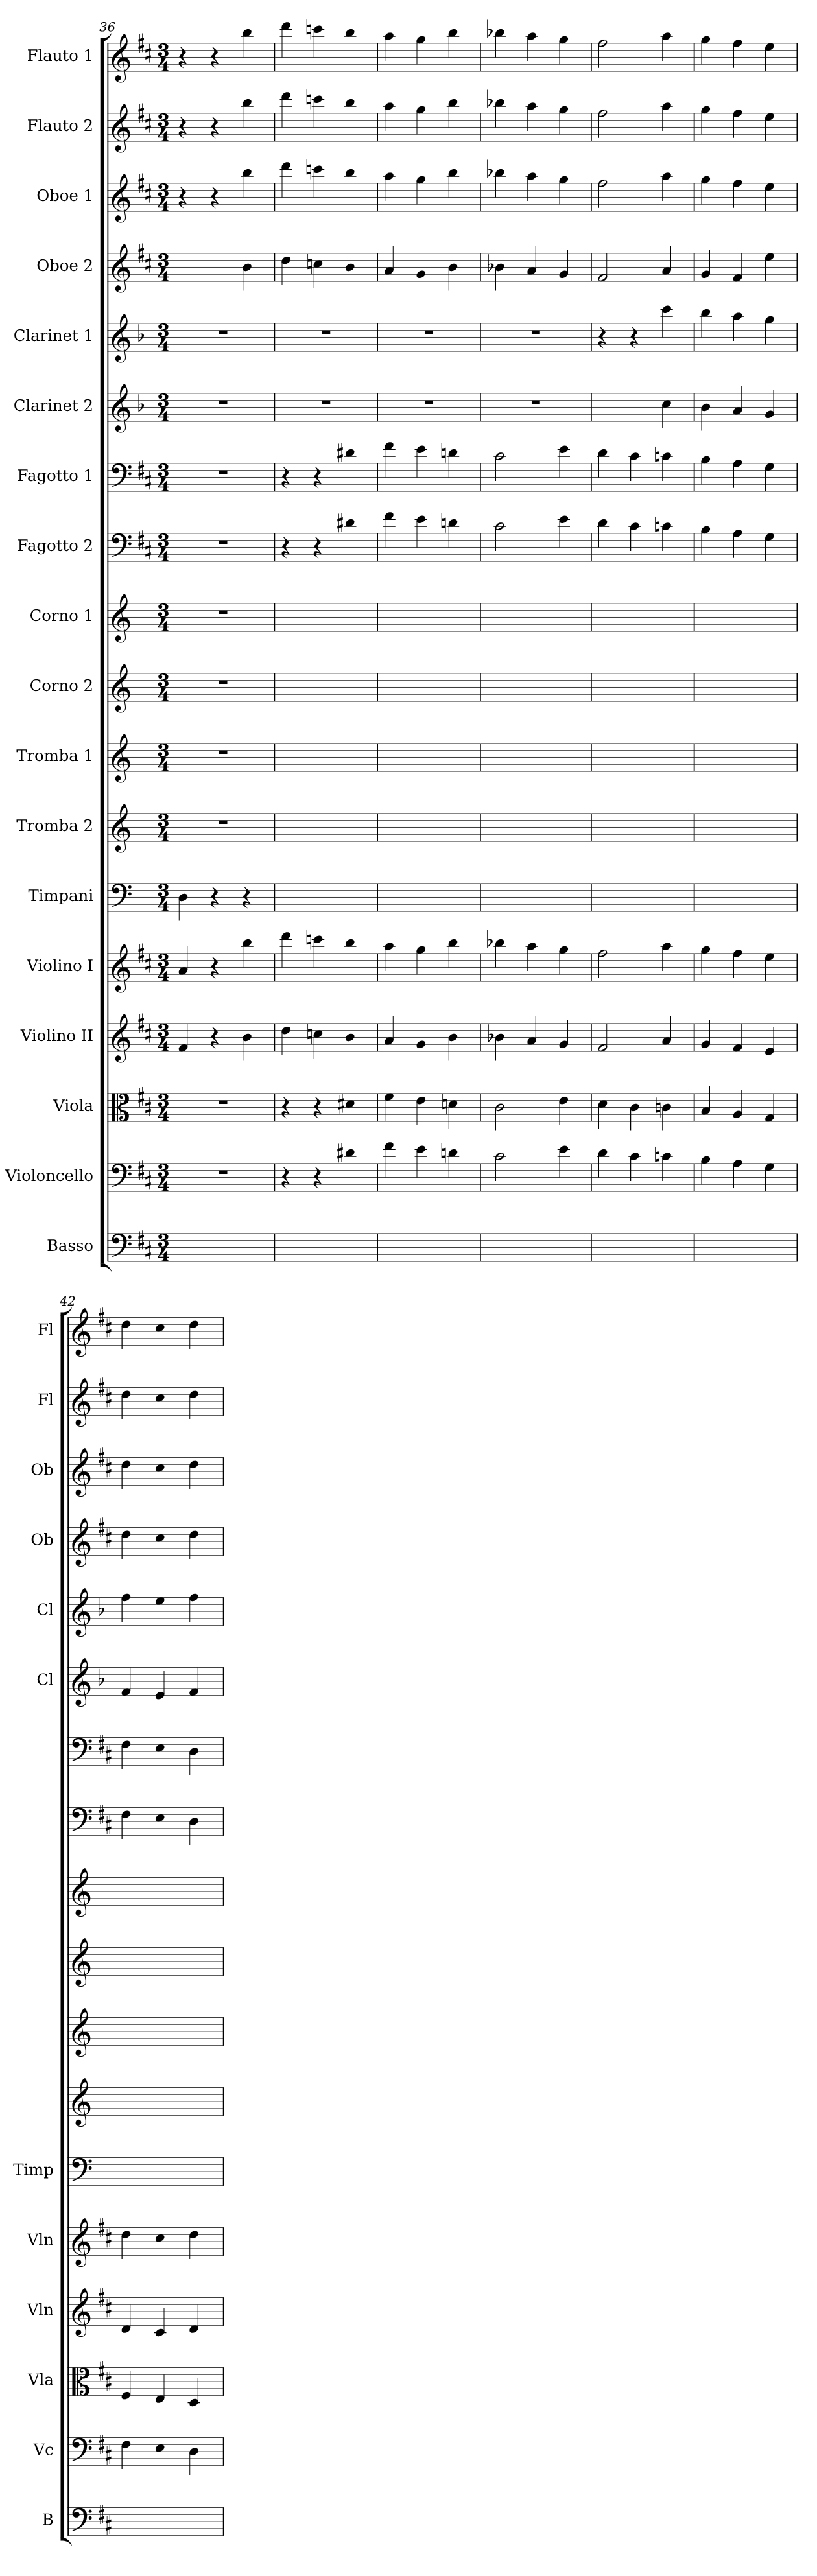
**kern	**kern	**kern	**kern	**kern	**kern	**kern	**kern	**kern	**kern	**kern	**kern	**kern	**kern	**kern	**kern	**kern	**kern
*part18	*part17	*part16	*part15	*part14	*part13	*part12	*part11	*part10	*part9	*part8	*part7	*part6	*part5	*part4	*part3	*part2	*part1
*staff18	*staff17	*staff16	*staff15	*staff14	*staff13	*staff12	*staff11	*staff10	*staff9	*staff8	*staff7	*staff6	*staff5	*staff4	*staff3	*staff2	*staff1
*I"Basso	*I"Violoncello	*I"Viola	*I"Violino II	*I"Violino I	*I"Timpani	*I"Tromba 2	*I"Tromba 1	*I"Corno 2	*I"Corno 1	*I"Fagotto 2	*I"Fagotto 1	*I"Clarinet 2	*I"Clarinet 1	*I"Oboe 2	*I"Oboe 1	*I"Flauto 2	*I"Flauto 1
*I'B	*I'Vc	*I'Vla	*I'Vln	*I'Vln	*I'Timp	*	*	*	*	*	*	*I'Cl	*I'Cl	*I'Ob	*I'Ob	*I'Fl	*I'Fl
*clefF4	*clefF4	*clefC3	*clefG2	*clefG2	*clefF4	*clefG2	*clefG2	*clefG2	*clefG2	*clefF4	*clefF4	*clefG2	*clefG2	*clefG2	*clefG2	*clefG2	*clefG2
*ITrd7c12	*	*	*	*	*	*ITrd-1c-2	*ITrd-1c-2	*ITrd6c10	*ITrd6c10	*	*	*ITrd2c3	*ITrd2c3	*	*	*	*
*k[f#c#]	*k[f#c#]	*k[f#c#]	*k[f#c#]	*k[f#c#]	*	*	*	*	*	*k[f#c#]	*k[f#c#]	*k[f#c#]	*k[f#c#]	*k[f#c#]	*k[f#c#]	*k[f#c#]	*k[f#c#]
*M3/4	*M3/4	*M3/4	*M3/4	*M3/4	*M3/4	*M3/4	*M3/4	*M3/4	*M3/4	*M3/4	*M3/4	*M3/4	*M3/4	*M3/4	*M3/4	*M3/4	*M3/4
=36	=36	=36	=36	=36	=36	=36	=36	=36	=36	=36	=36	=36	=36	=36	=36	=36	=36
2.ryy	2.r	2.r	4f#	4a	4D	2.r	2.r	2.r	2.r	2.r	2.r	2.r	2.r	4ryy	4r	4r	4r
.	.	.	4r	4r	4r	.	.	.	.	.	.	.	.	4ryy	4r	4r	4r
.	.	.	4b	4bb	4r	.	.	.	.	.	.	.	.	4b	4bb	4bb	4bb
=37	=37	=37	=37	=37	=37	=37	=37	=37	=37	=37	=37	=37	=37	=37	=37	=37	=37
2.ryy	4r	4r	4dd	4ddd	2.ryy	2.ryy	2.ryy	2.ryy	2.ryy	4r	4r	2.r	2.r	4dd	4ddd	4ddd	4ddd
.	4r	4r	4ccn	4cccn	.	.	.	.	.	4r	4r	.	.	4ccn	4cccn	4cccn	4cccn
.	4d#X	4d#X	4b	4bb	.	.	.	.	.	4d#X	4d#X	.	.	4b	4bb	4bb	4bb
=38	=38	=38	=38	=38	=38	=38	=38	=38	=38	=38	=38	=38	=38	=38	=38	=38	=38
2.ryy	4f#	4f#	4a	4aa	2.ryy	2.ryy	2.ryy	2.ryy	2.ryy	4f#	4f#	2.r	2.r	4a	4aa	4aa	4aa
.	4e	4e	4g	4gg	.	.	.	.	.	4e	4e	.	.	4g	4gg	4gg	4gg
.	4dn	4dn	4b	4bb	.	.	.	.	.	4dn	4dn	.	.	4b	4bb	4bb	4bb
=39	=39	=39	=39	=39	=39	=39	=39	=39	=39	=39	=39	=39	=39	=39	=39	=39	=39
2.ryy	2c#	2c#	4b-X	4bb-X	2.ryy	2.ryy	2.ryy	2.ryy	2.ryy	2c#	2c#	2.r	2.r	4b-X	4bb-X	4bb-X	4bb-X
.	.	.	4a	4aa	.	.	.	.	.	.	.	.	.	4a	4aa	4aa	4aa
.	4e	4e	4g	4gg	.	.	.	.	.	4e	4e	.	.	4g	4gg	4gg	4gg
=40	=40	=40	=40	=40	=40	=40	=40	=40	=40	=40	=40	=40	=40	=40	=40	=40	=40
2.ryy	4d	4d	2f#	2ff#	2.ryy	2.ryy	2.ryy	2.ryy	2.ryy	4d	4d	4ryy	4r	2f#	2ff#	2ff#	2ff#
.	4c#	4c#	.	.	.	.	.	.	.	4c#	4c#	4ryy	4r	.	.	.	.
.	4cn	4cn	4a	4aa	.	.	.	.	.	4cn	4cn	4a	4aa	4a	4aa	4aa	4aa
=41	=41	=41	=41	=41	=41	=41	=41	=41	=41	=41	=41	=41	=41	=41	=41	=41	=41
2.ryy	4B	4B	4g	4gg	2.ryy	2.ryy	2.ryy	2.ryy	2.ryy	4B	4B	4g	4gg	4g	4gg	4gg	4gg
.	4A	4A	4f#	4ff#	.	.	.	.	.	4A	4A	4f#	4ff#	4f#	4ff#	4ff#	4ff#
.	4G	4G	4e	4ee	.	.	.	.	.	4G	4G	4e	4ee	4ee	4ee	4ee	4ee
=42	=42	=42	=42	=42	=42	=42	=42	=42	=42	=42	=42	=42	=42	=42	=42	=42	=42
2.ryy	4F#	4F#	4d	4dd	2.ryy	2.ryy	2.ryy	2.ryy	2.ryy	4F#	4F#	4d	4dd	4dd	4dd	4dd	4dd
.	4E	4E	4c#	4cc#	.	.	.	.	.	4E	4E	4c#	4cc#	4cc#	4cc#	4cc#	4cc#
.	4D	4D	4d	4dd	.	.	.	.	.	4D	4D	4d	4dd	4dd	4dd	4dd	4dd
=	=	=	=	=	=	=	=	=	=	=	=	=	=	=	=	=	=
*-	*-	*-	*-	*-	*-	*-	*-	*-	*-	*-	*-	*-	*-	*-	*-	*-	*-
